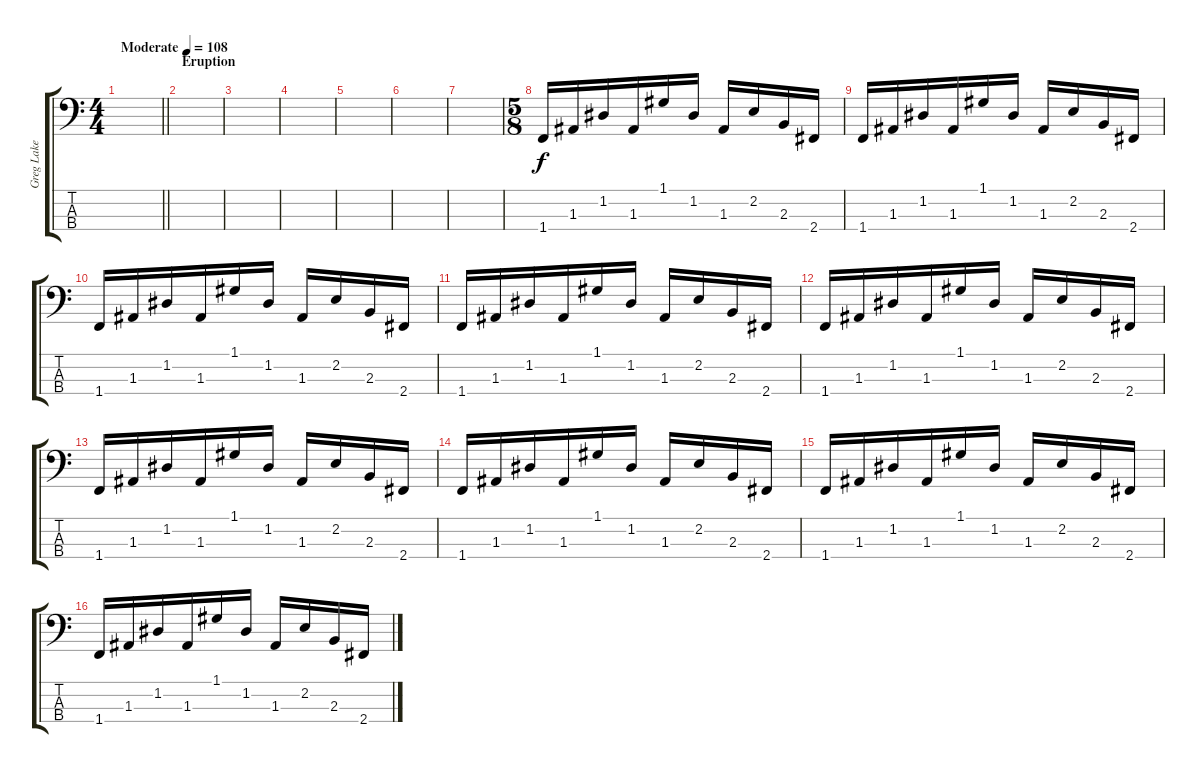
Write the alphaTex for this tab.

\track ("Greg Lake (Bass)" "Greg Lake ") {instrument electricbassfinger}
\staff {score tabs}
\tuning (G2 D2 A1 E1) {hide}
\ts (4 4)
\tempo (108 "Moderate")
\clef f4
\barLineRight lightlight
\ks c
|
\section ("" "Eruption")
|
|
|
|
|
|
\ts (5 8)
1.4.16 1.3.16 1.2.16 1.3.16 1.1.16 1.2.16 1.3.16 2.2.16 2.3.16 2.4.16 |
1.4.16 1.3.16 1.2.16 1.3.16 1.1.16 1.2.16 1.3.16 2.2.16 2.3.16 2.4.16 |
1.4.16 1.3.16 1.2.16 1.3.16 1.1.16 1.2.16 1.3.16 2.2.16 2.3.16 2.4.16 |
1.4.16 1.3.16 1.2.16 1.3.16 1.1.16 1.2.16 1.3.16 2.2.16 2.3.16 2.4.16 |
1.4.16 1.3.16 1.2.16 1.3.16 1.1.16 1.2.16 1.3.16 2.2.16 2.3.16 2.4.16 |
1.4.16 1.3.16 1.2.16 1.3.16 1.1.16 1.2.16 1.3.16 2.2.16 2.3.16 2.4.16 |
1.4.16 1.3.16 1.2.16 1.3.16 1.1.16 1.2.16 1.3.16 2.2.16 2.3.16 2.4.16 |
1.4.16 1.3.16 1.2.16 1.3.16 1.1.16 1.2.16 1.3.16 2.2.16 2.3.16 2.4.16 |
1.4.16 1.3.16 1.2.16 1.3.16 1.1.16 1.2.16 1.3.16 2.2.16 2.3.16 2.4.16
